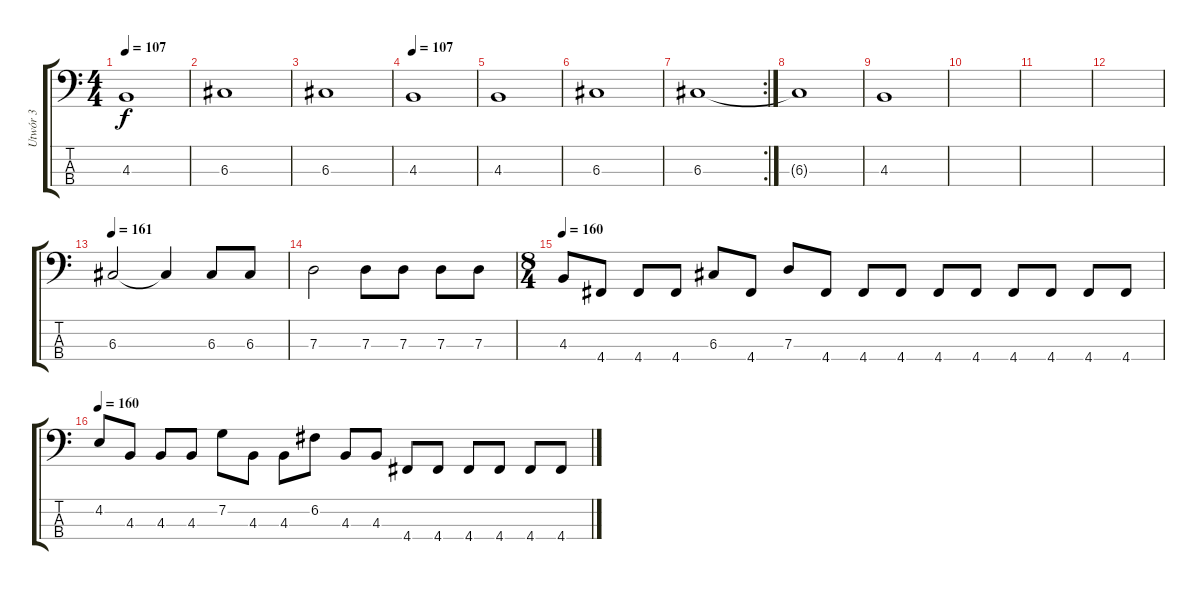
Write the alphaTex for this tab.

\track ("Utwór 3" "Utwór 3") {instrument electricbassfinger}
\staff {score tabs}
\tuning (F2 C2 G1 D1) {hide}
\ts (4 4)
\tempo 107
\clef f4
\ks c
4.3.1{dy f} |
6.3.1 |
6.3.1 |
\tempo 107
4.3.1 |
4.3.1 |
6.3.1 |
\rc 2
6.3.1 |
6.3{t}.1 |
4.3.1 |
|
|
|
\tempo 161
6.3.2 6.3{t}.4 6.3.8 6.3.8 |
7.3.2 7.3.8 7.3.8 7.3.8 7.3.8 |
\ts (8 4)
\tempo 160
4.3.8 4.4.8 4.4.8 4.4.8 6.3.8 4.4.8 7.3.8 4.4.8 4.4.8 4.4.8 4.4.8 4.4.8 4.4.8 4.4.8 4.4.8 4.4.8 |
\tempo 160
4.2.8 4.3.8 4.3.8 4.3.8 7.2.8 4.3.8 4.3.8 6.2.8 4.3.8 4.3.8 4.4.8 4.4.8 4.4.8 4.4.8 4.4.8 4.4.8
